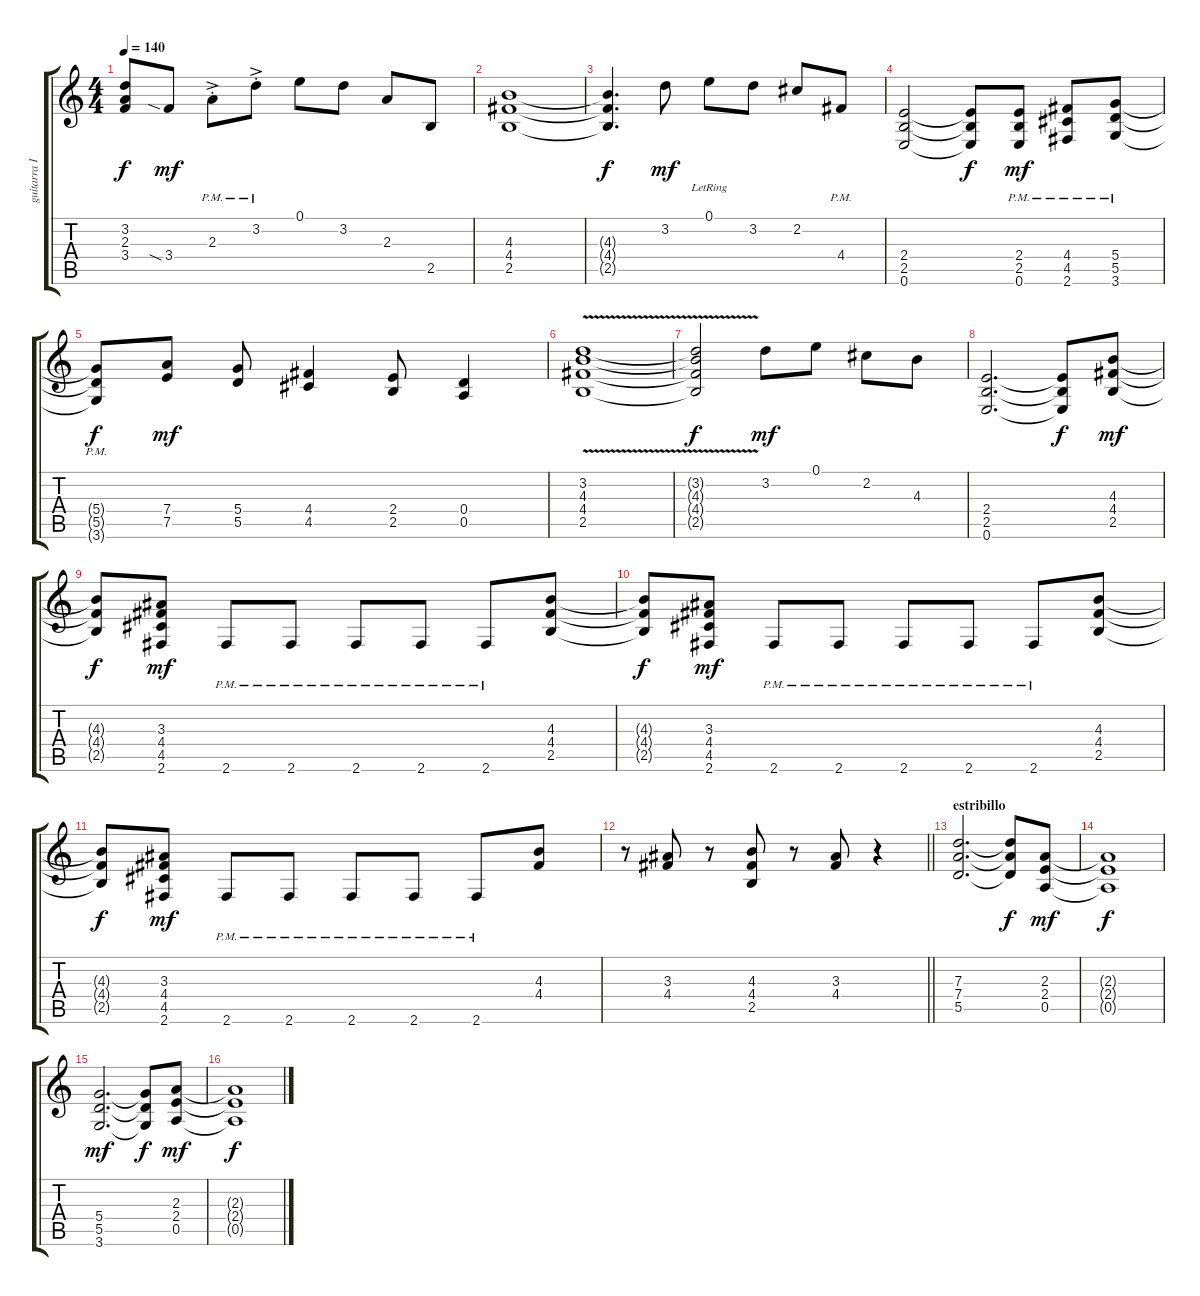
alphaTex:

\track ("guitarra III [ritmica]" "guitarra I") {instrument distortionguitar}
\staff {score tabs}
\tuning (E4 B3 G3 D3 A2 E2) {hide}
\ts (4 4)
\tempo 140
\clef g2
\ks c
(3.2{t} 2.3{t} 3.4{t}).8{dy f} 3.4{sia}.8{dy mf} 2.3{ac pm st}.8 3.2{ac pm st}.8 0.1.8 3.2.8 2.3.8 2.5.8 |
(4.3 4.4 2.5).1 |
(4.3{t} 4.4{t} 2.5{t}).4{d dy f} 3.2.8{dy mf} 0.1{lr}.8 3.2.8 2.2.8 4.4{pm}.8 |
(2.4 2.5 0.6).2 (2.4{t} 2.5{t} 0.6{t}).8{dy f} (2.4{pm} 2.5{pm} 0.6{pm}).8{dy mf} (4.4{pm} 4.5{pm} 2.6{pm}).8 (5.4{pm} 5.5{pm} 3.6{pm}).8 |
(5.4{pm t} 5.5{pm t} 3.6{pm t}).8{dy f} (7.4 7.5).8{dy mf} (5.4 5.5).8 (4.4 4.5).4 (2.4 2.5).8 (0.4 0.5).4 |
(3.2{v} 4.3{v} 4.4{v} 2.5{v}).1 |
(3.2{v t} 4.3{v t} 4.4{v t} 2.5{v t}).2{dy f} 3.2.8{dy mf} 0.1.8 2.2.8 4.3.8 |
(2.4 2.5 0.6).2{d} (2.4{t} 2.5{t} 0.6{t}).8{dy f} (4.3 4.4 2.5).8{dy mf} |
(4.3{t} 4.4{t} 2.5{t}).8{dy f} (3.3 4.4 4.5 2.6).8{dy mf} 2.6{pm}.8 2.6{pm}.8 2.6{pm}.8 2.6{pm}.8 2.6{pm}.8 (4.3 4.4 2.5).8 |
(4.3{t} 4.4{t} 2.5{t}).8{dy f} (3.3 4.4 4.5 2.6).8{dy mf} 2.6{pm}.8 2.6{pm}.8 2.6{pm}.8 2.6{pm}.8 2.6{pm}.8 (4.3 4.4 2.5).8 |
(4.3{t} 4.4{t} 2.5{t}).8{dy f} (3.3 4.4 4.5 2.6).8{dy mf} 2.6{pm}.8 2.6{pm}.8 2.6{pm}.8 2.6{pm}.8 2.6{pm}.8 (4.3 4.4).8 |
\barLineRight lightlight
r.8 (3.3 4.4).8 r.8 (4.3 4.4 2.5).8 r.8 (3.3 4.4).8 r.4 |
\section ("" "estribillo")
(7.3 7.4 5.5).2{d} (7.3{t} 7.4{t} 5.5{t}).8{dy f} (2.3 2.4 0.5).8{dy mf} |
(2.3{t} 2.4{t} 0.5{t}).1{dy f} |
(5.4 5.5 3.6).2{d dy mf} (5.4{t} 5.5{t} 3.6{t}).8{dy f} (2.3 2.4 0.5).8{dy mf} |
(2.3{t} 2.4{t} 0.5{t}).1{dy f}
